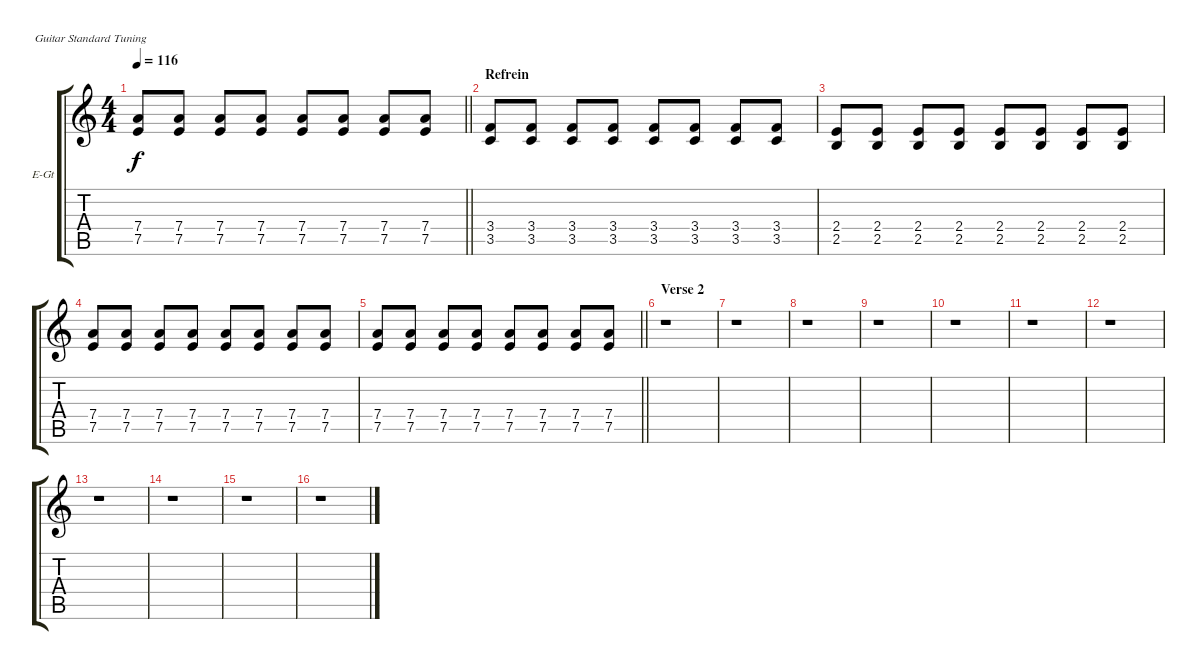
\bracketExtendMode groupsimilarinstruments
\firstSystemTrackNameOrientation horizontal
\otherSystemsTrackNameOrientation horizontal
\track ("Rhythm" "E-Gt") {instrument overdrivenguitar}
\staff {score tabs}
\tuning (E4 B3 G3 D3 A2 E2)
\ts (4 4)
\tempo 116
\clef g2
\barLineRight lightlight
\ks c
(7.4 7.5).8{dy f} (7.4 7.5).8 (7.4 7.5).8 (7.4 7.5).8 (7.4 7.5).8 (7.4 7.5).8 (7.4 7.5).8 (7.4 7.5).8 |
\section ("" "Refrein")
(3.4 3.5).8 (3.4 3.5).8 (3.4 3.5).8 (3.4 3.5).8 (3.4 3.5).8 (3.4 3.5).8 (3.4 3.5).8 (3.4 3.5).8 |
(2.4 2.5).8 (2.4 2.5).8 (2.4 2.5).8 (2.4 2.5).8 (2.4 2.5).8 (2.4 2.5).8 (2.4 2.5).8 (2.4 2.5).8 |
(7.4 7.5).8 (7.4 7.5).8 (7.4 7.5).8 (7.4 7.5).8 (7.4 7.5).8 (7.4 7.5).8 (7.4 7.5).8 (7.4 7.5).8 |
\barLineRight lightlight
(7.4 7.5).8 (7.4 7.5).8 (7.4 7.5).8 (7.4 7.5).8 (7.4 7.5).8 (7.4 7.5).8 (7.4 7.5).8 (7.4 7.5).8 |
\section ("" "Verse 2")
r.1 |
r.1 |
r.1 |
r.1 |
r.1 |
r.1 |
r.1 |
r.1 |
r.1 |
r.1 |
r.1
